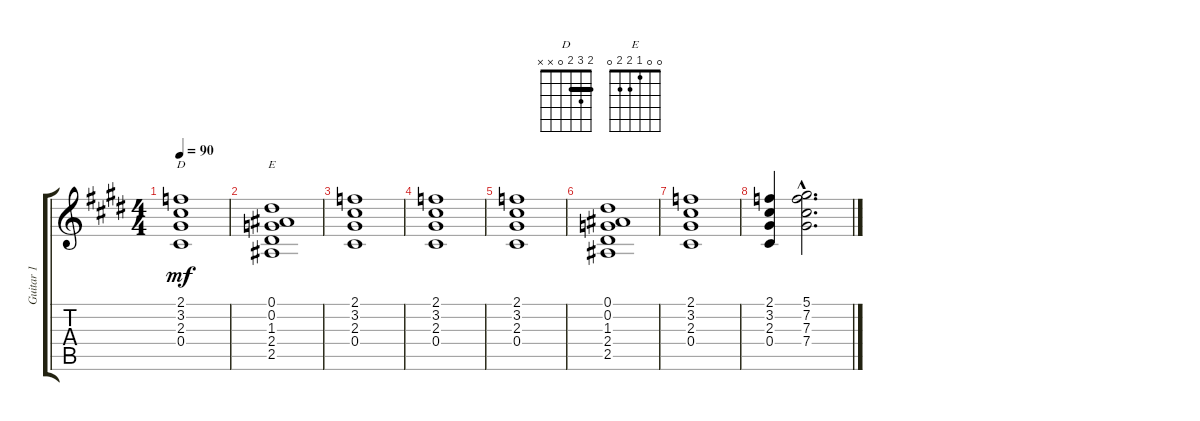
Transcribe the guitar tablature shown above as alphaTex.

\track ("Guitar 1" "Guitar 1") {instrument electricguitarclean}
\staff {score tabs}
\tuning (Eb4 Bb3 Gb3 Db3 Ab2 Eb2) {hide}
\chord ("D" 2 3 2 0 x x) {barre 2}
\chord ("E" 0 0 1 2 2 0)
\ts (4 4)
\tempo 90
\clef g2
\ks e
(2.1 3.2 2.3 0.4).1{ch "D" dy mf} |
(0.1 0.2 1.3 2.4 2.5).1{ch "E"} |
(2.1 3.2 2.3 0.4).1 |
(2.1 3.2 2.3 0.4).1 |
(2.1 3.2 2.3 0.4).1 |
(0.1 0.2 1.3 2.4 2.5).1 |
(2.1 3.2 2.3 0.4).1 |
(2.1 3.2 2.3 0.4).4 (5.1{hac} 7.2{hac} 7.3{hac} 7.4{hac}).2{d}
